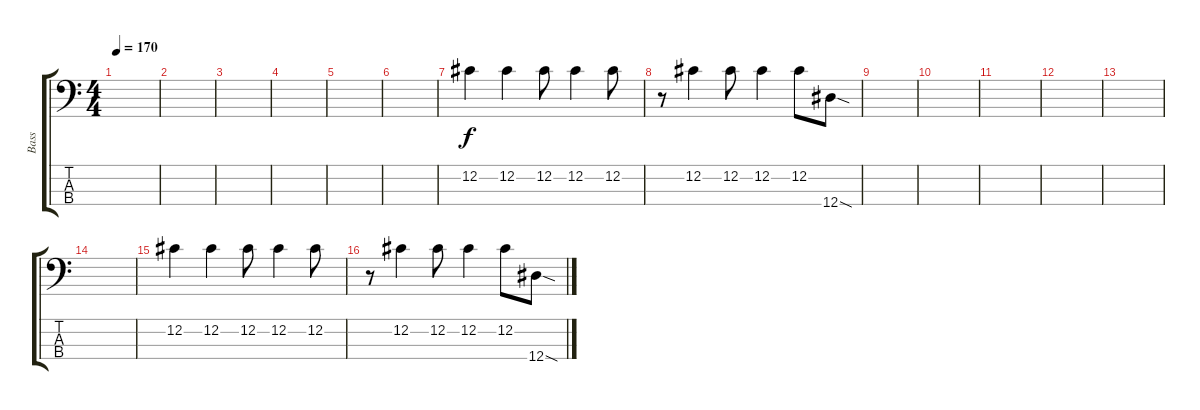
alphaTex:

\track ("Bass" "Bass") {instrument electricbasspick}
\staff {score tabs}
\tuning (Gb2 Db2 Ab1 Eb1) {hide}
\ts (4 4)
\tempo 170
\clef f4
\ks c
|
|
|
|
|
|
12.2.4 12.2.4 12.2.8 12.2.4 12.2.8 |
r.8 12.2.4 12.2.8 12.2.4 12.2.8 12.4{sod}.8 |
|
|
|
|
|
|
12.2.4 12.2.4 12.2.8 12.2.4 12.2.8 |
r.8 12.2.4 12.2.8 12.2.4 12.2.8 12.4{sod}.8
